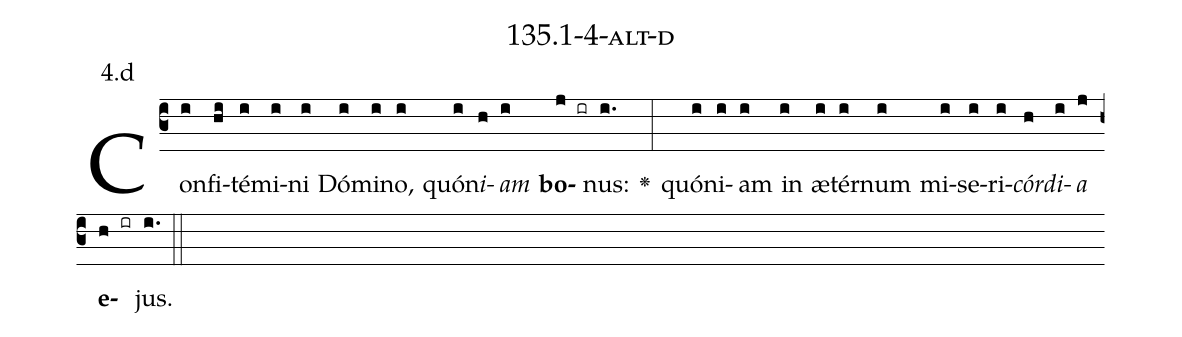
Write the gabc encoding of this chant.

name: 135.1-4-alt-d;
annotation: 4.d;
%%
(c3)Con(i)fi(hi)té(i)mi(i)ni(i) Dó(i)mi(i)no,(i) quón(i)<i>i</i>(h)<i>am</i>(i) <b>bo</b>(j ir)nus:(i.) <v>\greheightstar</v>(:) quón(i)i(i)am(i) in(i) æ(i)tér(i)num(i) mi(i)se(i)ri(i)<i>cór</i>(h)<i>di</i>(i)<i>a</i>(j) <b>e</b>(h ir)jus.(i.) (::)


%E(i) u(h) o(i) u(j) a(h) e.(i.) (::)
